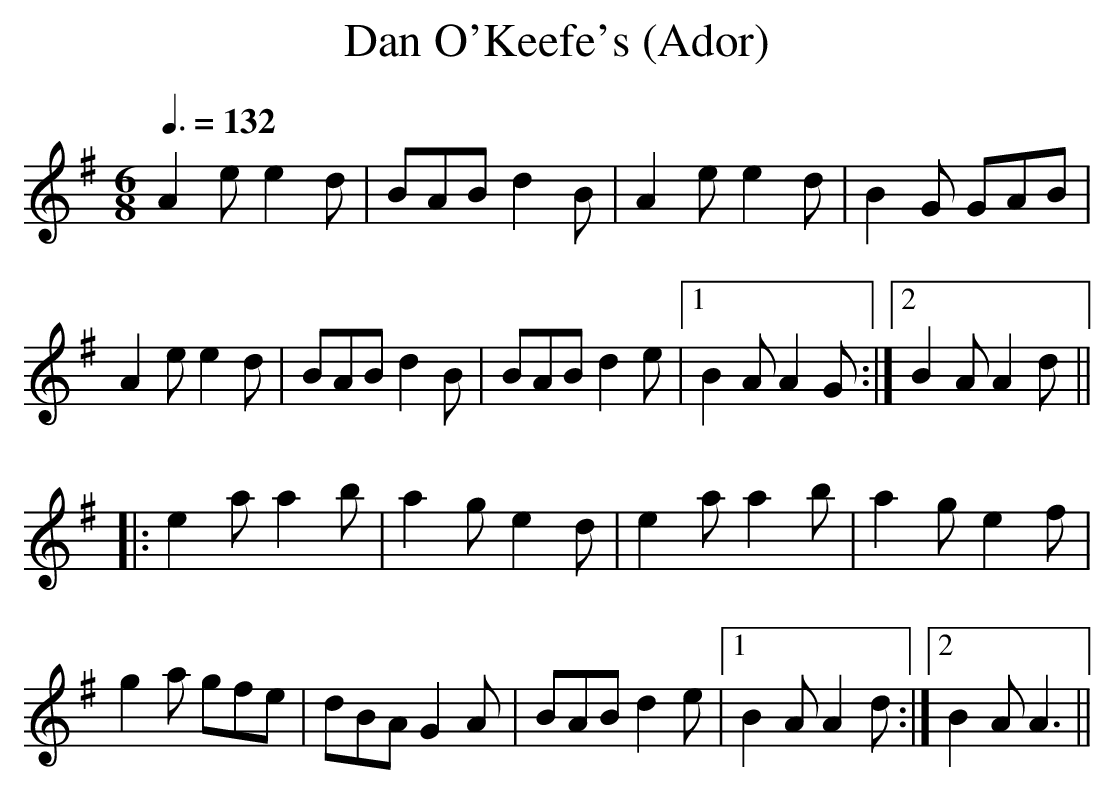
X:1
T:Dan O'Keefe's (Ador)
Q:3/8=132
M:6/8
L:1/8
K:Ador
A2e e2d|BAB d2B|A2e e2d|B2G GAB|
A2e e2d|BAB d2B|BAB d2e|1B2A A2G:|2B2A A2d||
|:e2a a2b|a2g e2d|e2a a2b|a2g e2f|
g2a gfe|dBA G2A|BAB d2e|1B2A A2d:|2B2A A3||
